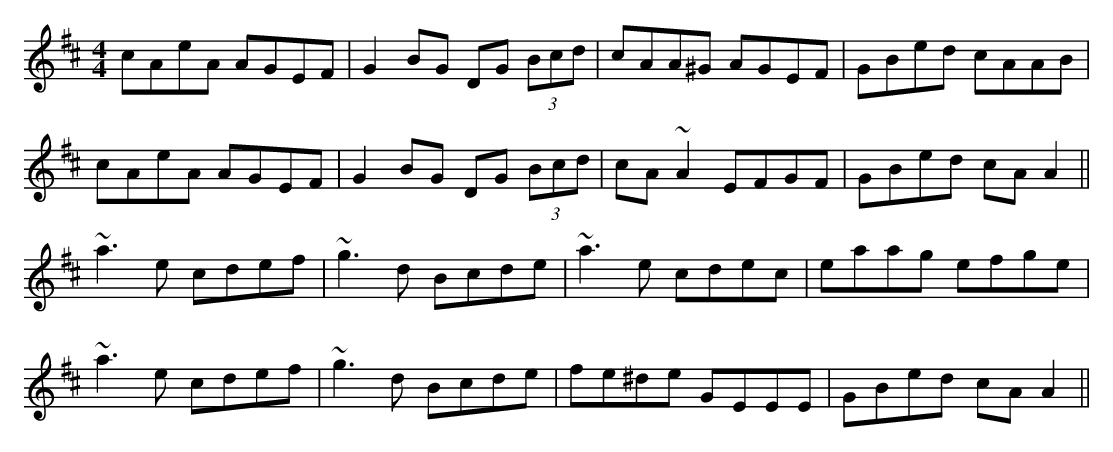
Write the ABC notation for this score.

X:1
M:4/4
K:Amix
cAeA AGEF|G2BG DG (3Bcd|cAA^G AGEF|GBed cAAB|
cAeA AGEF|G2BG DG (3Bcd|cA~A2 EFGF|GBed cAA2||
~a3e cdef|~g3d Bcde|~a3e cdec|eaag efge|
~a3e cdef|~g3d Bcde|fe^de GEEE|GBed cAA2||
